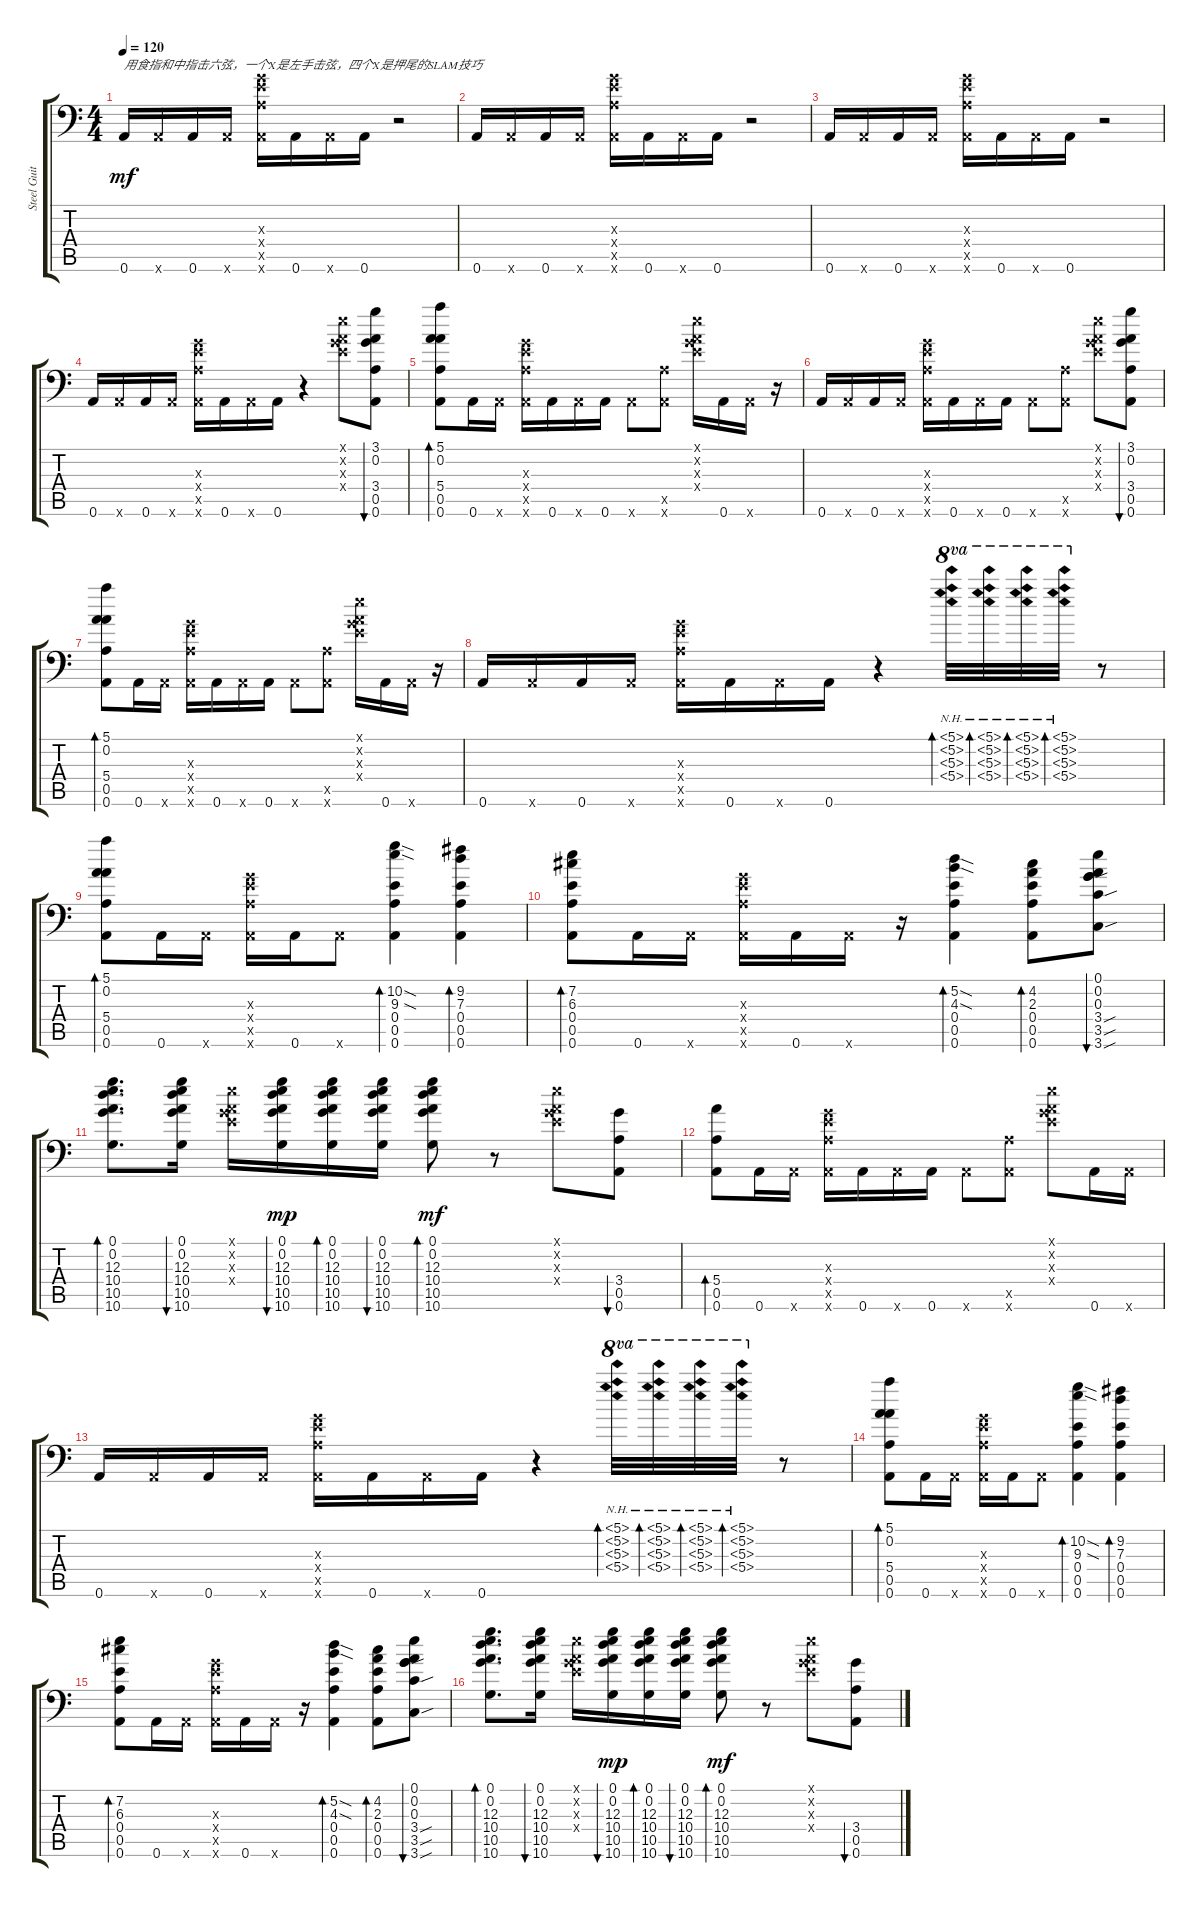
\track ("Steel Guitar" "Steel Guit") {instrument acousticguitarsteel}
\staff {score tabs}
\tuning (E4 A3 G3 E3 A2 A1) {hide}
\ts (4 4)
\tempo 120
\clef f4
\ks c
0.6.16{txt "用食指和中指击六弦，一个X是左手击弦，四个X是押尾的SLAM技巧" dy mf instrument acousticguitarsteel} 0.6{x}.16 0.6.16 0.6{x}.16 (0.3{x} 0.4{x} 0.5{x} 0.6{x}).16 0.6.16 0.6{x}.16 0.6.16 r.2 |
0.6.16 0.6{x}.16 0.6.16 0.6{x}.16 (0.3{x} 0.4{x} 0.5{x} 0.6{x}).16 0.6.16 0.6{x}.16 0.6.16 r.2 |
0.6.16 0.6{x}.16 0.6.16 0.6{x}.16 (0.3{x} 0.4{x} 0.5{x} 0.6{x}).16 0.6.16 0.6{x}.16 0.6.16 r.2 |
0.6.16 0.6{x}.16 0.6.16 0.6{x}.16 (0.3{x} 0.4{x} 0.5{x} 0.6{x}).16 0.6.16 0.6{x}.16 0.6.16 r.4 (0.1{x} 0.2{x} 0.3{x} 0.4{x}).8 (3.1 0.2 3.4 0.5 0.6).8{bu 30} |
(5.1 0.2 5.4 0.5 0.6).8{bd 30} 0.6.16 0.6{x}.16 (0.3{x} 0.4{x} 0.5{x} 0.6{x}).16 0.6.16 0.6{x}.16 0.6.16 0.6{x}.8 (0.5{x} 0.6{x}).8 (0.1{x} 0.2{x} 0.3{x} 0.4{x}).16 0.6.16 0.6{x}.16 r.16 |
0.6.16 0.6{x}.16 0.6.16 0.6{x}.16 (0.3{x} 0.4{x} 0.5{x} 0.6{x}).16 0.6.16 0.6{x}.16 0.6.16 0.6{x}.8 (0.5{x} 0.6{x}).8 (0.1{x} 0.2{x} 0.3{x} 0.4{x}).8 (3.1 0.2 3.4 0.5 0.6).8{bu 30} |
(5.1 0.2 5.4 0.5 0.6).8{bd 30} 0.6.16 0.6{x}.16 (0.3{x} 0.4{x} 0.5{x} 0.6{x}).16 0.6.16 0.6{x}.16 0.6.16 0.6{x}.8 (0.5{x} 0.6{x}).8 (0.1{x} 0.2{x} 0.3{x} 0.4{x}).16 0.6.16 0.6{x}.16 r.16 |
0.6.16 0.6{x}.16 0.6.16 0.6{x}.16 (0.3{x} 0.4{x} 0.5{x} 0.6{x}).16 0.6.16 0.6{x}.16 0.6.16 r.4 (5.1{nh} 5.2{nh} 5.3{nh} 5.4{nh}).32{bd 30 ot 8va} (5.1{nh} 5.2{nh} 5.3{nh} 5.4{nh}).32{bd 30 ot 8va} (5.1{nh} 5.2{nh} 5.3{nh} 5.4{nh}).32{bd 30 ot 8va} (5.1{nh} 5.2{nh} 5.3{nh} 5.4{nh}).32{bd 30 ot 8va} r.8 |
(5.1 0.2 5.4 0.5 0.6).8{bd 30} 0.6.16 0.6{x}.16 (0.3{x} 0.4{x} 0.5{x} 0.6{x}).16 0.6.16 0.6{x}.8 (10.2{sod} 9.3{sod} 0.4 0.5 0.6).4{bd 30} (9.2 7.3 0.4 0.5 0.6).4{bd 30} |
(7.2 6.3 0.4 0.5 0.6).8{bd 30} 0.6.16 0.6{x}.16 (0.3{x} 0.4{x} 0.5{x} 0.6{x}).16 0.6.16 0.6{x}.16 r.16 (5.2{sod} 4.3{sod} 0.4 0.5 0.6).4{bd 30} (4.2 2.3 0.4 0.5 0.6).8{bd 30} (0.1 0.2 0.3 3.4{sou} 3.5{sou} 3.6{sou}).8{bu 30} |
(0.1 0.2 12.3 10.4 10.5 10.6).8{d bd 30} (0.1 0.2 12.3 10.4 10.5 10.6).16{bu 30} (0.1{x} 0.2{x} 0.3{x} 0.4{x}).16 (0.1 0.2 12.3 10.4 10.5 10.6).16{bu 30 dy mp} (0.1 0.2 12.3 10.4 10.5 10.6).16{bd 30} (0.1 0.2 12.3 10.4 10.5 10.6).16{bu 30} (0.1 0.2 12.3 10.4 10.5 10.6).8{bd 30 dy mf} r.8 (0.1{x} 0.2{x} 0.3{x} 0.4{x}).8 (3.4 0.5 0.6).8{bu 30} |
(5.4 0.5 0.6).8{bd 30} 0.6.16 0.6{x}.16 (0.3{x} 0.4{x} 0.5{x} 0.6{x}).16 0.6.16 0.6{x}.16 0.6.16 0.6{x}.8 (0.5{x} 0.6{x}).8 (0.1{x} 0.2{x} 0.3{x} 0.4{x}).8 0.6.16 0.6{x}.16 |
0.6.16 0.6{x}.16 0.6.16 0.6{x}.16 (0.3{x} 0.4{x} 0.5{x} 0.6{x}).16 0.6.16 0.6{x}.16 0.6.16 r.4 (5.1{nh} 5.2{nh} 5.3{nh} 5.4{nh}).32{bd 30 ot 8va} (5.1{nh} 5.2{nh} 5.3{nh} 5.4{nh}).32{bd 30 ot 8va} (5.1{nh} 5.2{nh} 5.3{nh} 5.4{nh}).32{bd 30 ot 8va} (5.1{nh} 5.2{nh} 5.3{nh} 5.4{nh}).32{bd 30 ot 8va} r.8 |
(5.1 0.2 5.4 0.5 0.6).8{bd 30} 0.6.16 0.6{x}.16 (0.3{x} 0.4{x} 0.5{x} 0.6{x}).16 0.6.16 0.6{x}.8 (10.2{sod} 9.3{sod} 0.4 0.5 0.6).4{bd 30} (9.2 7.3 0.4 0.5 0.6).4{bd 30} |
(7.2 6.3 0.4 0.5 0.6).8{bd 30} 0.6.16 0.6{x}.16 (0.3{x} 0.4{x} 0.5{x} 0.6{x}).16 0.6.16 0.6{x}.16 r.16 (5.2{sod} 4.3{sod} 0.4 0.5 0.6).4{bd 30} (4.2 2.3 0.4 0.5 0.6).8{bd 30} (0.1 0.2 0.3 3.4{sou} 3.5{sou} 3.6{sou}).8{bu 30} |
(0.1 0.2 12.3 10.4 10.5 10.6).8{d bd 30} (0.1 0.2 12.3 10.4 10.5 10.6).16{bu 30} (0.1{x} 0.2{x} 0.3{x} 0.4{x}).16 (0.1 0.2 12.3 10.4 10.5 10.6).16{bu 30 dy mp} (0.1 0.2 12.3 10.4 10.5 10.6).16{bd 30} (0.1 0.2 12.3 10.4 10.5 10.6).16{bu 30} (0.1 0.2 12.3 10.4 10.5 10.6).8{bd 30 dy mf} r.8 (0.1{x} 0.2{x} 0.3{x} 0.4{x}).8 (3.4 0.5 0.6).8{bu 30}
